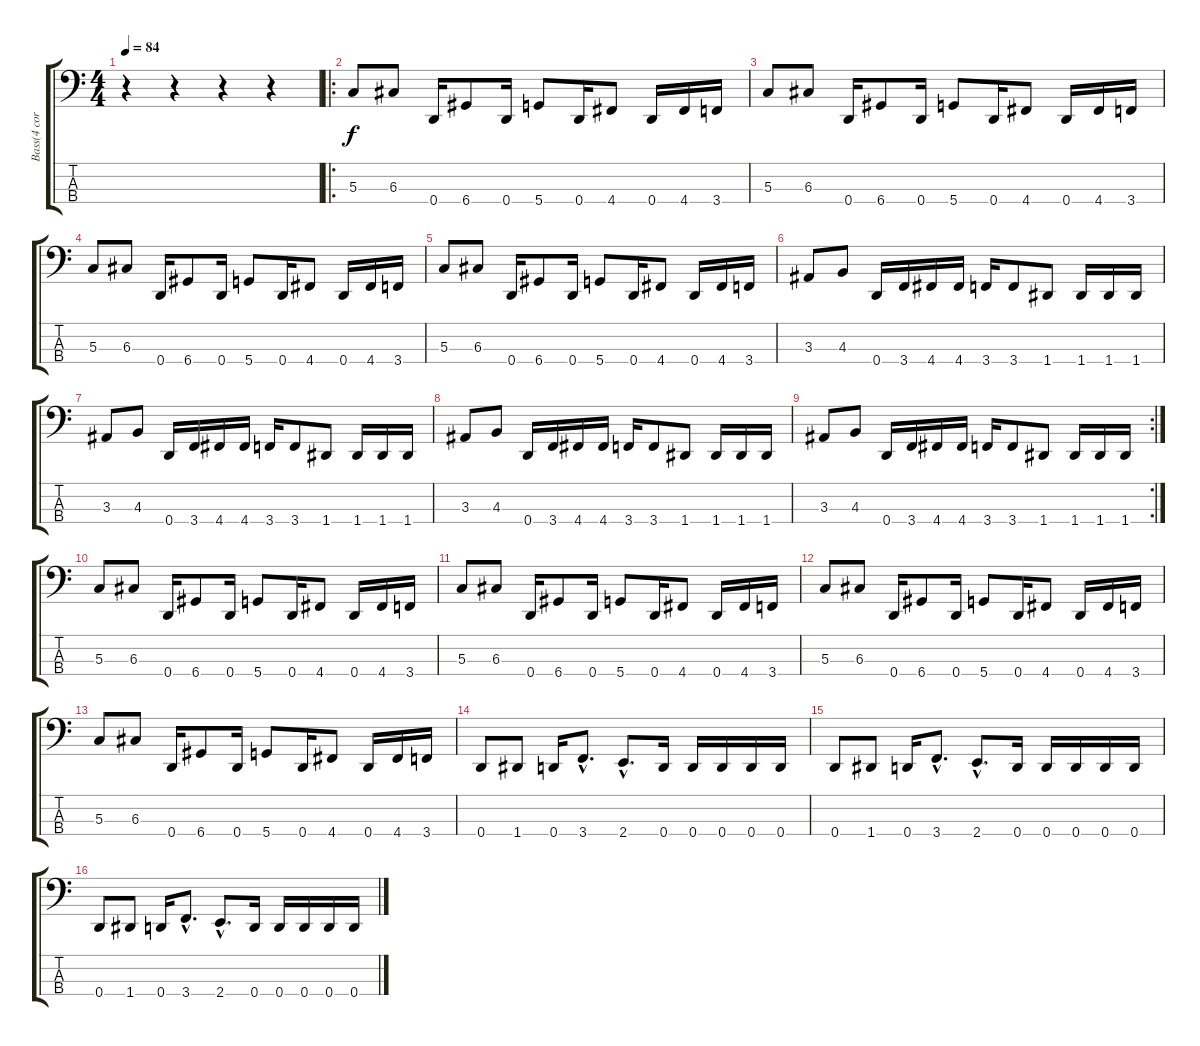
\track ("Bass(4 cordes)" "Bass(4 cor") {instrument electricbasspick}
\staff {score tabs}
\tuning (F2 C2 G1 D1) {hide}
\ts (4 4)
\tempo 84
\clef f4
\ks c
r.4{dy f instrument electricbasspick} r.4 r.4 r.4 |
\ro
5.3.8 6.3.8 0.4.16 6.4.8 0.4.16 5.4.8 0.4.16 4.4.8 0.4.16 4.4.16 3.4.16 |
5.3.8 6.3.8 0.4.16 6.4.8 0.4.16 5.4.8 0.4.16 4.4.8 0.4.16 4.4.16 3.4.16 |
5.3.8 6.3.8 0.4.16 6.4.8 0.4.16 5.4.8 0.4.16 4.4.8 0.4.16 4.4.16 3.4.16 |
5.3.8 6.3.8 0.4.16 6.4.8 0.4.16 5.4.8 0.4.16 4.4.8 0.4.16 4.4.16 3.4.16 |
3.3.8 4.3.8 0.4.16 3.4.16 4.4.16 4.4.16 3.4.16 3.4.8 1.4.8 1.4.16 1.4.16 1.4.16 |
3.3.8 4.3.8 0.4.16 3.4.16 4.4.16 4.4.16 3.4.16 3.4.8 1.4.8 1.4.16 1.4.16 1.4.16 |
3.3.8 4.3.8 0.4.16 3.4.16 4.4.16 4.4.16 3.4.16 3.4.8 1.4.8 1.4.16 1.4.16 1.4.16 |
\rc 2
3.3.8 4.3.8 0.4.16 3.4.16 4.4.16 4.4.16 3.4.16 3.4.8 1.4.8 1.4.16 1.4.16 1.4.16 |
5.3.8 6.3.8 0.4.16 6.4.8 0.4.16 5.4.8 0.4.16 4.4.8 0.4.16 4.4.16 3.4.16 |
5.3.8 6.3.8 0.4.16 6.4.8 0.4.16 5.4.8 0.4.16 4.4.8 0.4.16 4.4.16 3.4.16 |
5.3.8 6.3.8 0.4.16 6.4.8 0.4.16 5.4.8 0.4.16 4.4.8 0.4.16 4.4.16 3.4.16 |
5.3.8 6.3.8 0.4.16 6.4.8 0.4.16 5.4.8 0.4.16 4.4.8 0.4.16 4.4.16 3.4.16 |
0.4.8 1.4.8 0.4.16 3.4{hac}.8{d} 2.4{hac}.8{d} 0.4.16 0.4.16 0.4.16 0.4.16 0.4.16 |
0.4.8 1.4.8 0.4.16 3.4{hac}.8{d} 2.4{hac}.8{d} 0.4.16 0.4.16 0.4.16 0.4.16 0.4.16 |
0.4.8 1.4.8 0.4.16 3.4{hac}.8{d} 2.4{hac}.8{d} 0.4.16 0.4.16 0.4.16 0.4.16 0.4.16
